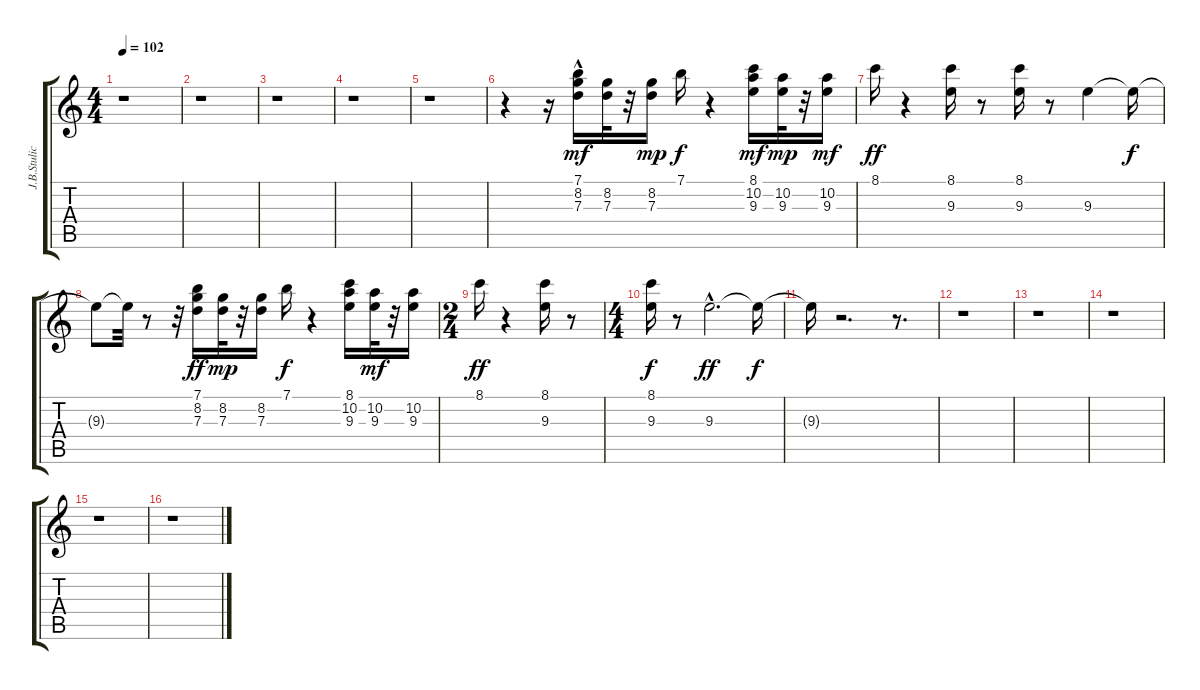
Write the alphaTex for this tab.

\track ("J.B.Stulic" "J.B.Stulic") {instrument distortionguitar}
\staff {score tabs}
\tuning (E4 B3 G3 D3 A2 E2) {hide}
\ts (4 4)
\tempo 102
\clef g2
\ks c
r.1{dy mf instrument distortionguitar} |
r.1 |
r.1 |
r.1 |
r.1 |
r.4 r.16 (7.1{hac} 8.2 7.3).16 (8.2 7.3).32 r.32 (8.2 7.3).16{dy mp} 7.1.16{dy f} r.4 (8.1 10.2 9.3).16{dy mf} (10.2 9.3).32{dy mp} r.32 (10.2 9.3).16{dy mf} |
8.1.16{dy ff} r.4 (8.1 9.3).16 r.8 (8.1 9.3).16 r.8 9.3.4 9.3{t}.16{dy f} |
9.3{t}.8 9.3{t}.32 r.8 r.32 (7.1 8.2 7.3).16{dy ff} (8.2 7.3).32{dy mp} r.32 (8.2 7.3).16 7.1.16{dy f} r.4 (8.1 10.2 9.3).16 (10.2 9.3).32{dy mf} r.32 (10.2 9.3).16 |
\ts (2 4)
8.1.16{dy ff} r.4 (8.1 9.3).16 r.8 |
\ts (4 4)
(8.1 9.3).16{dy f} r.8 9.3{hac}.2{d dy ff} 9.3{t}.16{dy f} |
9.3{t}.16 r.2{d} r.8{d} |
r.1 |
r.1 |
r.1 |
r.1 |
r.1
